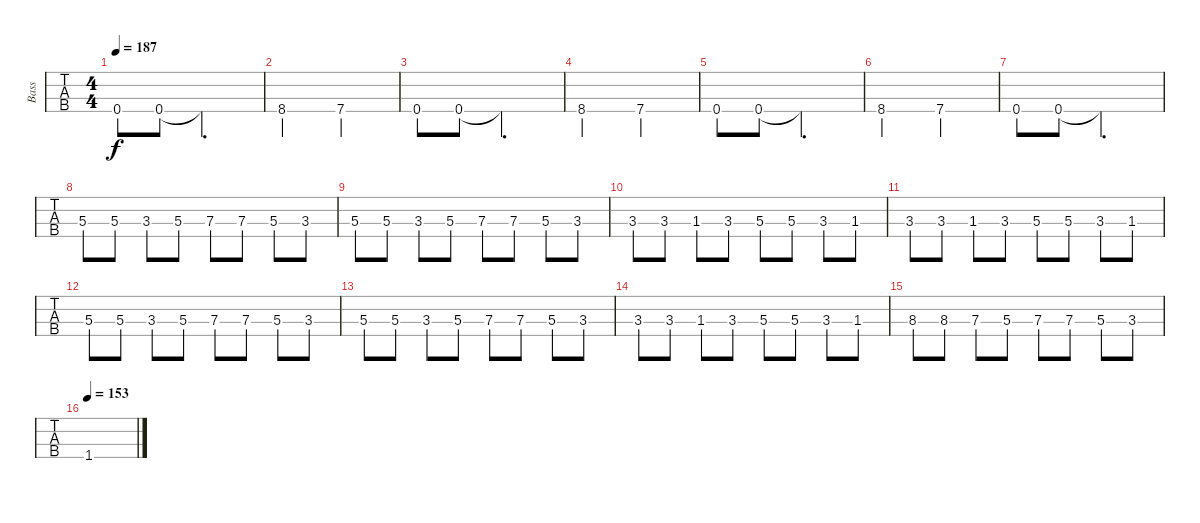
\track ("Bass" "Bass") {instrument electricbasspick}
\staff {tabs}
\tuning (F2 C2 G1 C1) {hide}
\ts (4 4)
\tempo 187
\clef f4
\ks c
0.4.8{dy f} 0.4.8 0.4{t}.2{d} |
8.4.2 7.4.2 |
0.4.8 0.4.8 0.4{t}.2{d} |
8.4.2 7.4.2 |
0.4.8 0.4.8 0.4{t}.2{d} |
8.4.2 7.4.2 |
0.4.8 0.4.8 0.4{t}.2{d} |
5.3.8 5.3.8 3.3.8 5.3.8 7.3.8 7.3.8 5.3.8 3.3.8 |
5.3.8 5.3.8 3.3.8 5.3.8 7.3.8 7.3.8 5.3.8 3.3.8 |
3.3.8 3.3.8 1.3.8 3.3.8 5.3.8 5.3.8 3.3.8 1.3.8 |
3.3.8 3.3.8 1.3.8 3.3.8 5.3.8 5.3.8 3.3.8 1.3.8 |
5.3.8 5.3.8 3.3.8 5.3.8 7.3.8 7.3.8 5.3.8 3.3.8 |
5.3.8 5.3.8 3.3.8 5.3.8 7.3.8 7.3.8 5.3.8 3.3.8 |
3.3.8 3.3.8 1.3.8 3.3.8 5.3.8 5.3.8 3.3.8 1.3.8 |
8.3.8 8.3.8 7.3.8 5.3.8 7.3.8 7.3.8 5.3.8 3.3.8 |
\tempo 153
1.4.1
